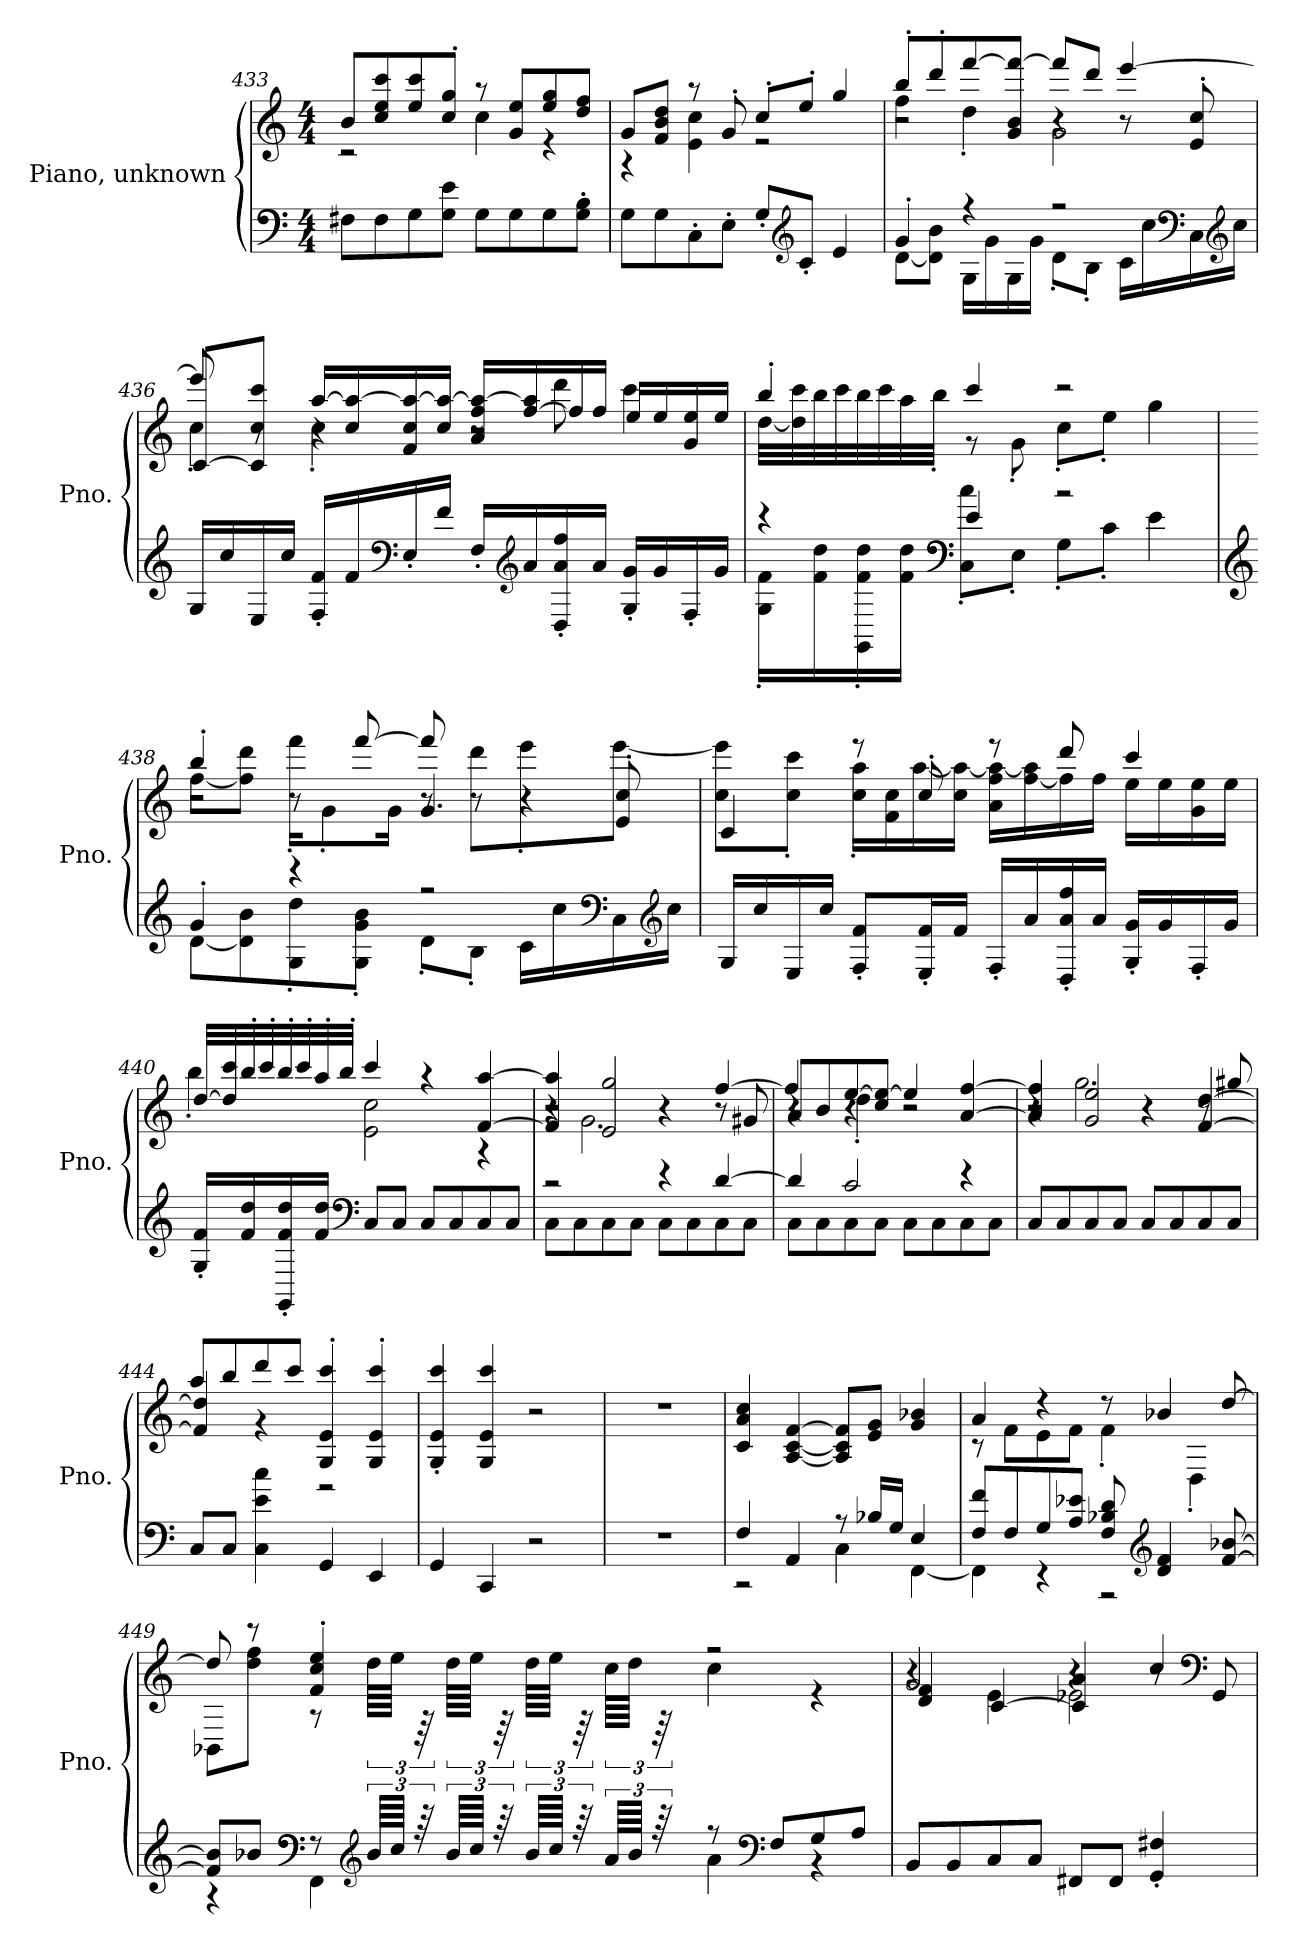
**kern	**kern
*part1	*part1
*staff2	*staff1
*I"Piano, unknown	*
*I'Pno.	*
*clefF4	*clefG2
*k[]	*k[]
*M4/4	*M4/4
=433	=433
*	*^
8F#X\L	8b/L	2r
8F#\	8cc/ 8ee/ 8ccc/	.
8G\	8ee/ 8ccc/	.
8G\ 8e\J	8cc/' 8gg/'J	.
8G\L	8r	4cc\
8G\	8g/ 8ee/L	.
8G\	8ee/ 8gg/	4r
8G\' 8B\'J	8dd/ 8ff/J	.
=434	=434	=434
8G\L	8g/L	4r
8G\	8f/ 8b/ 8dd/J	.
8C'\	8r	4e\ 4cc\
8E'\J	8g'/	.
8G'/L	8cc'/L	2r
*clefG2	*	*
8c'/J	8ee'/J	.
4e/	4gg/	.
!!LO:LB:g=z
=435	=435	=435
*^	*	*^
4g'/	[8d\L	2r	4ff\	8bb'/L
.	8d\] 8b\J	.	.	8ddd'/
4r	16G\LL	.	4dd'\	[8fff/
.	16g\	.	.	.
.	16G\	.	.	8g/ 8b/ 8fff/_J
.	16g\JJ	.	.	.
2r	8d'\L	4r	2g\	8fff/L]
.	8B'\J	.	.	8ddd/J
.	16c\LL	[4eee/	.	8r
.	16cc\	.	.	.
*clefF4	*	*	*	*
.	16C\	.	.	8e/' 8cc/'
*clefG2	*	*	*	*
.	16cc\JJ	.	.	.
*v	*v	*	*	*
=436	=436	=436	=436
16G/LL	8eee/]	4cc'\	[8c/L
16cc/	.	.	.
16E/	8r	.	8c/] 8cc/ 8ccc/J
16cc/JJ	.	.	.
16F/' 16f/'LL	4r	4cc'\	[16aa/LL
16f/	.	.	16cc/ 16aa/_
*clefF4	*	*	*
16E'/	.	.	16f/ 16cc/ 16aa/_
16f/JJ	.	.	16cc/ 16aa/_JJ
16F'/LL	2r	8r	16a/ 16ff/ 16aa/_LL
*clefG2	*	*	*
16a/	.	.	[16ff/ 16aa/]
16D/' 16a/' 16ff/'	.	8ddd\	16ff/]
16a/JJ	.	.	16ff/JJ
16G/' 16g/'LL	.	4ccc\	16ee/LL
16g/	.	.	16ee/
16F'/	.	.	16g/ 16ee/
16g/JJ	.	.	16ee/JJ
*	*	*v	*v
!!LO:LB:g=z
=437	=437	=437
*^	*	*
4r	16G\' 16f\'LL	4bb'/	[32dd\LLL
.	.	.	32dd\] 32ccc\
.	16f\ 16dd\	.	32bb\
.	.	.	32ccc\
.	16GG\' 16f\' 16dd\'	.	32bb\
.	.	.	32ccc\
.	16f\ 16dd\JJ	.	32aa\
.	.	.	32bb'\JJJ
*clefF4	*	*	*
4e/	8C\' 8cc\'L	4ccc/	8r
.	8E'\J	.	8g'\
2r	8G'\L	2r	8cc'\L
.	8c'\J	.	8ee'\J
.	4e\	.	4gg\
*	*	*v	*v
=438	=438	=438
*clefG2	*	*
*	*	*^
*	*	*	*^
4g'/	[8d\L	4bb'/	[8ff\L	2r
.	8d\] 8b\	.	8ff\] 8ddd\J	.
4r	8G\' 8dd\'	8r	16fff'\KL	.
.	.	.	8g'\	.
.	8G\' 8g\' 8b\'J	[8fff/	.	.
.	.	.	16g\Jk	.
2r	8d'\L	8fff/]	8r	4.g/
.	8B'\J	8r	8ddd\L	.
.	16c\LL	4r	8eee'\	.
.	16cc\	.	.	.
*clefF4	*	*	*	*
.	16C\	.	[8eee\J	8e/' 8cc/'
*clefG2	*	*	*	*
.	16cc\JJ	.	.	.
*v	*v	*	*	*
*	*	*v	*v
!!LO:PB:g=z
=439	=439	=439
16G/LL	4c/	8cc\ 8eee\]L
16cc/	.	.
16E/	.	8cc\' 8ccc\'J
16cc/JJ	.	.
8F/' 8f/'L	8r	16cc\' 16aa\'LL
.	.	16f\ 16cc\
16E/' 16f/'L	8cc'/	[16aa\
16f/JJ	.	16cc\ 16aa\_JJ
16F'/LL	8r	16a\ 16ff\ 16aa\_LL
16a/	.	[16ff\ 16aa\]
16D/' 16a/' 16ff/'	8ddd/	16ff\]
16a/JJ	.	16ff\JJ
16G/' 16g/'LL	4ccc/	16ee\LL
16g/	.	16ee\
16F'/	.	16g\ 16ee\
16g/JJ	.	16ee\JJ
=440	=440	=440
16G/' 16f/'LL	[32dd/LLL	4bb'\
.	32dd/] 32ccc/	.
16f/ 16dd/	32bb'/	.
.	32ccc'/	.
16GG/' 16f/' 16dd/'	32bb'/	.
.	32ccc'/	.
16f/ 16dd/JJ	32aa'/	.
.	32bb'/JJJ	.
*clefF4	*	*
8C/L	4ccc/	2e\ 2cc\
8C/J	.	.
8C/L	4r	.
8C/	.	.
8C/	[4f/ [4aa/	4r
8C/J	.	.
!!LO:LB:g=z
=441	=441	=441
*^	*	*^
2r	8C\L	4f/] 4aa/]	4r	2r
.	8C\	.	.	.
.	8C\	2e/ 2gg/	2.g\	.
.	8C\J	.	.	.
4r	8C\L	.	.	4r
.	8C\	.	.	.
[4d/	8C\	8r	.	[4ff/
.	8C\J	8g#X/	.	.
=442	=442	=442	=442	=442
4d/]	8C\L	8a/L	4r	4ff/]
.	8C\	8b/	.	.
2c/	8C\	[8ee/	4dd'\	4r
.	8C\J	8cc/ 8ee/_J	.	.
.	8C\L	4ee/]	2r	2r
.	8C\	.	.	.
4r	8C\	[4a/ [4ff/	.	.
.	8C\J	.	.	.
*v	*v	*	*	*
=443	=443	=443	=443
8C/L	4a/] 4ff/]	4r	2r
8C/	.	.	.
8C/	2g/ 2ee/	2.gg\	.
8C/J	.	.	.
8C/L	.	.	4r
8C/	.	.	.
8C/	8r	.	[4f/ [4dd/
8C/J	8gg#X/	.	.
*	*	*v	*v
=444	=444	=444
8C/L	8aa/L	4f/] 4dd/]
8C/J	8bb/	.
4C\ 4e\ 4cc\	8ddd/	4r
.	8ccc/J	.
4GG/	4G/' 4e/' 4ccc/'	2r
4EE/	4G/' 4e/' 4ccc/'	.
*	*v	*v
=445	=445
4GG/	4G/' 4e/' 4ccc/'
4CC/	4G/ 4e/ 4ccc/
2r	2r
!!LO:LB:g=z
=446	=446
1r	1r
=447	=447
*^	*
4F/	2r	4c/ 4a/ 4cc/
4AA/	.	[4A/ [4c/ [4f/
8r	4C\	8A/] 8c/] 8f/]L
16B-X/LL	.	8e/ 8g/J
16G/JJ	.	.
4E/	[4FF\	4g/ 4b-X/
=448	=448	=448
*	*	*^
8F/ 8f/L	4FF\]	4a/	8r
8F/	.	.	8f\L
8G/	4r	4r	8e\
8A/ 8e-X/J	.	.	8f\J
8F/ 8B-X/ 8d/	2r	8r	4f'\
*clefG2	*	*	*
4d/ 4f/	.	4b-X/	.
.	.	.	4D'\
[8f/ [8b-X/	.	[8dd/	.
!!LO:LB:g=z	!!
=449	=449	=449	=449
8f/] 8b-/]L	4r	8dd/]	8BB-X\L
8b-X/J	.	8r	8dd\ 8ff\J
*clefF4	*	*	*
8r	4FF\	4f/' 4cc/' 4ee/'	8r
*clefG2	*	*	*
96b-/LLLL	.	.	96dd\LLLL
96cc/JJJJ	.	.	96ee\JJJJ
96r	.	.	96r
96b-/LLLL	.	.	96dd\LLLL
96cc/JJJJ	.	.	96ee\JJJJ
96r	.	.	96r
96b-/LLLL	.	.	96dd\LLLL
96cc/JJJJ	.	.	96ee\JJJJ
96r	.	.	96r
96a/LLLL	.	.	96cc\LLLL
96b-/JJJJ	.	.	96dd\JJJJ
96r	.	.	96r
8r	4a\	2r	4cc\
*clefF4	*	*	*
8F/L	.	.	.
8G/	4r	.	4r
8A/J	.	.	.
*v	*v	*	*
=450	=450	=450
*	*	*^
8BB/L	2g/	4r	4d/ 4f/
8BB/	.	.	.
8C/	.	4e\	[4c/
8C/J	.	.	.
8FF#X/L	4r	2e-X\	4c/] 4a/
8FF#/J	.	.	.
4GG/' 4F#X/'	4cc/	.	8r
*	*clefF4	*	*
.	.	.	8GG/
*	*v	*v	*v
=	=
*-	*-
